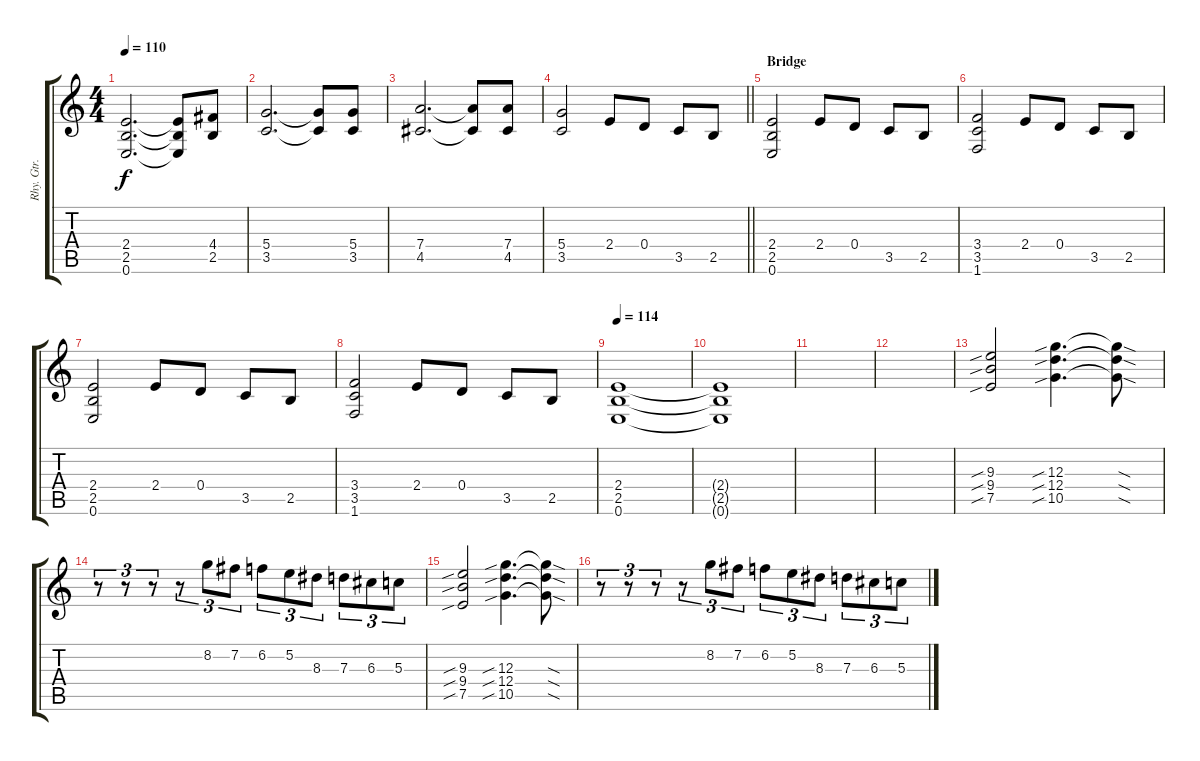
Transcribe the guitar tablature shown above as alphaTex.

\track ("Rhy. Gtr. 3" "Rhy. Gtr. ") {instrument distortionguitar}
\staff {score tabs}
\tuning (E4 B3 G3 D3 A2 E2) {hide}
\ts (4 4)
\tempo 110
\clef g2
\ks c
(2.4 2.5 0.6).2{d dy f} (2.4{t} 2.5{t} 0.6{t}).8 (4.4 2.5).8 |
(5.4 3.5).2{d} (5.4{t} 3.5{t}).8 (5.4 3.5).8 |
(7.4 4.5).2{d} (7.4{t} 4.5{t}).8 (7.4 4.5).8 |
\barLineRight lightlight
(5.4 3.5).2 2.4.8 0.4.8 3.5.8 2.5.8 |
\section ("" "Bridge")
(2.4 2.5 0.6).2 2.4.8 0.4.8 3.5.8 2.5.8 |
(3.4 3.5 1.6).2 2.4.8 0.4.8 3.5.8 2.5.8 |
(2.4 2.5 0.6).2 2.4.8 0.4.8 3.5.8 2.5.8 |
(3.4 3.5 1.6).2 2.4.8 0.4.8 3.5.8 2.5.8 |
\tempo 114
(2.4 2.5 0.6).1{volume 11} |
(2.4{t} 2.5{t} 0.6{t}).1 |
|
|
(9.3{sib} 9.4{sib} 7.5{sib}).2 (12.3{sib} 12.4{sib} 10.5{sib}).4{d} (12.3{sod t} 12.4{sod t} 10.5{sod t}).8 |
r.8{tu (3 2)} r.8{tu (3 2)} r.8{tu (3 2)} r.8{tu (3 2)} 8.2.8{tu (3 2)} 7.2.8{tu (3 2)} 6.2.8{tu (3 2)} 5.2.8{tu (3 2)} 8.3.8{tu (3 2)} 7.3.8{tu (3 2)} 6.3.8{tu (3 2)} 5.3.8{tu (3 2)} |
(9.3{sib} 9.4{sib} 7.5{sib}).2 (12.3{sib} 12.4{sib} 10.5{sib}).4{d} (12.3{sod t} 12.4{sod t} 10.5{sod t}).8 |
r.8{tu (3 2)} r.8{tu (3 2)} r.8{tu (3 2)} r.8{tu (3 2)} 8.2.8{tu (3 2)} 7.2.8{tu (3 2)} 6.2.8{tu (3 2)} 5.2.8{tu (3 2)} 8.3.8{tu (3 2)} 7.3.8{tu (3 2)} 6.3.8{tu (3 2)} 5.3.8{tu (3 2)}
